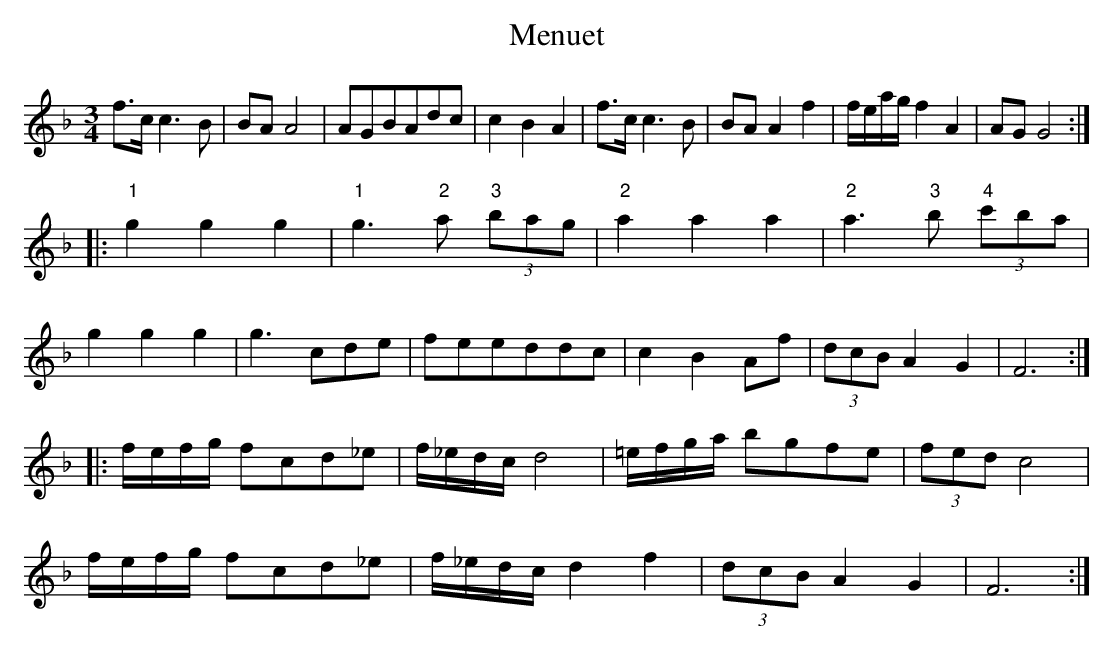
X:1
T:Menuet
K:Fmaj
M:3/4
L:1/16
f3c c6 B2|B2A2 A8|A2G2B2A2d2c2|c4 B4 A4|f3c c6 B2|B2A2 A4 f4|feag f4 A4|A2G2 G8:|
|:"1"g4 g4 g4|"1"g6 "2"a2 (3"3"b2a2g2|"2"a4 a4 a4|"2"a6 "3"b2 (3"4"c'2b2a2|
g4 g4 g4|g6 c2d2e2|f2e2e2d2d2c2|c4 B4 A2f2|(3d2c2B2 A4 G4|F12:|
|:fefg f2c2d2_e2|f_edc d8|=efga b2g2f2e2|(3f2e2d2 c8|
fefg f2c2d2_e2|f_edc d4 f4|(3d2c2B2 A4 G4|F12:|]
